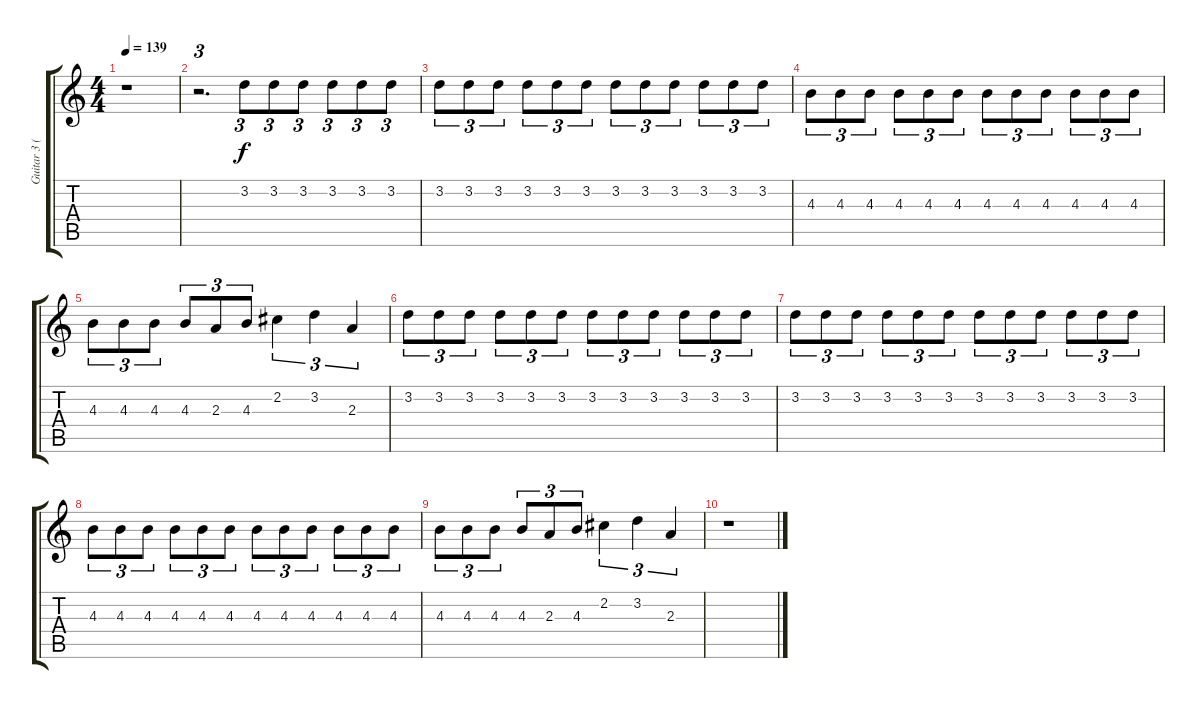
\track ("Guitar 3 (Extra)" "Guitar 3 (") {instrument distortionguitar}
\staff {score tabs}
\tuning (E4 B3 G3 D3 A2 D2) {hide}
\ts (4 4)
\tempo 139
\clef g2
\ks c
r.1{dy f} |
r.2{d tu (3 2)} 3.2.8{tu (3 2)} 3.2.8{tu (3 2)} 3.2.8{tu (3 2)} 3.2.8{tu (3 2)} 3.2.8{tu (3 2)} 3.2.8{tu (3 2)} |
3.2.8{tu (3 2)} 3.2.8{tu (3 2)} 3.2.8{tu (3 2)} 3.2.8{tu (3 2)} 3.2.8{tu (3 2)} 3.2.8{tu (3 2)} 3.2.8{tu (3 2)} 3.2.8{tu (3 2)} 3.2.8{tu (3 2)} 3.2.8{tu (3 2)} 3.2.8{tu (3 2)} 3.2.8{tu (3 2)} |
4.3.8{tu (3 2)} 4.3.8{tu (3 2)} 4.3.8{tu (3 2)} 4.3.8{tu (3 2)} 4.3.8{tu (3 2)} 4.3.8{tu (3 2)} 4.3.8{tu (3 2)} 4.3.8{tu (3 2)} 4.3.8{tu (3 2)} 4.3.8{tu (3 2)} 4.3.8{tu (3 2)} 4.3.8{tu (3 2)} |
4.3.8{tu (3 2)} 4.3.8{tu (3 2)} 4.3.8{tu (3 2)} 4.3.8{tu (3 2)} 2.3.8{tu (3 2)} 4.3.8{tu (3 2)} 2.2.4{tu (3 2)} 3.2.4{tu (3 2)} 2.3.4{tu (3 2)} |
3.2.8{tu (3 2)} 3.2.8{tu (3 2)} 3.2.8{tu (3 2)} 3.2.8{tu (3 2)} 3.2.8{tu (3 2)} 3.2.8{tu (3 2)} 3.2.8{tu (3 2)} 3.2.8{tu (3 2)} 3.2.8{tu (3 2)} 3.2.8{tu (3 2)} 3.2.8{tu (3 2)} 3.2.8{tu (3 2)} |
3.2.8{tu (3 2)} 3.2.8{tu (3 2)} 3.2.8{tu (3 2)} 3.2.8{tu (3 2)} 3.2.8{tu (3 2)} 3.2.8{tu (3 2)} 3.2.8{tu (3 2)} 3.2.8{tu (3 2)} 3.2.8{tu (3 2)} 3.2.8{tu (3 2)} 3.2.8{tu (3 2)} 3.2.8{tu (3 2)} |
4.3.8{tu (3 2)} 4.3.8{tu (3 2)} 4.3.8{tu (3 2)} 4.3.8{tu (3 2)} 4.3.8{tu (3 2)} 4.3.8{tu (3 2)} 4.3.8{tu (3 2)} 4.3.8{tu (3 2)} 4.3.8{tu (3 2)} 4.3.8{tu (3 2)} 4.3.8{tu (3 2)} 4.3.8{tu (3 2)} |
4.3.8{tu (3 2)} 4.3.8{tu (3 2)} 4.3.8{tu (3 2)} 4.3.8{tu (3 2)} 2.3.8{tu (3 2)} 4.3.8{tu (3 2)} 2.2.4{tu (3 2)} 3.2.4{tu (3 2)} 2.3.4{tu (3 2)} |
r.1
